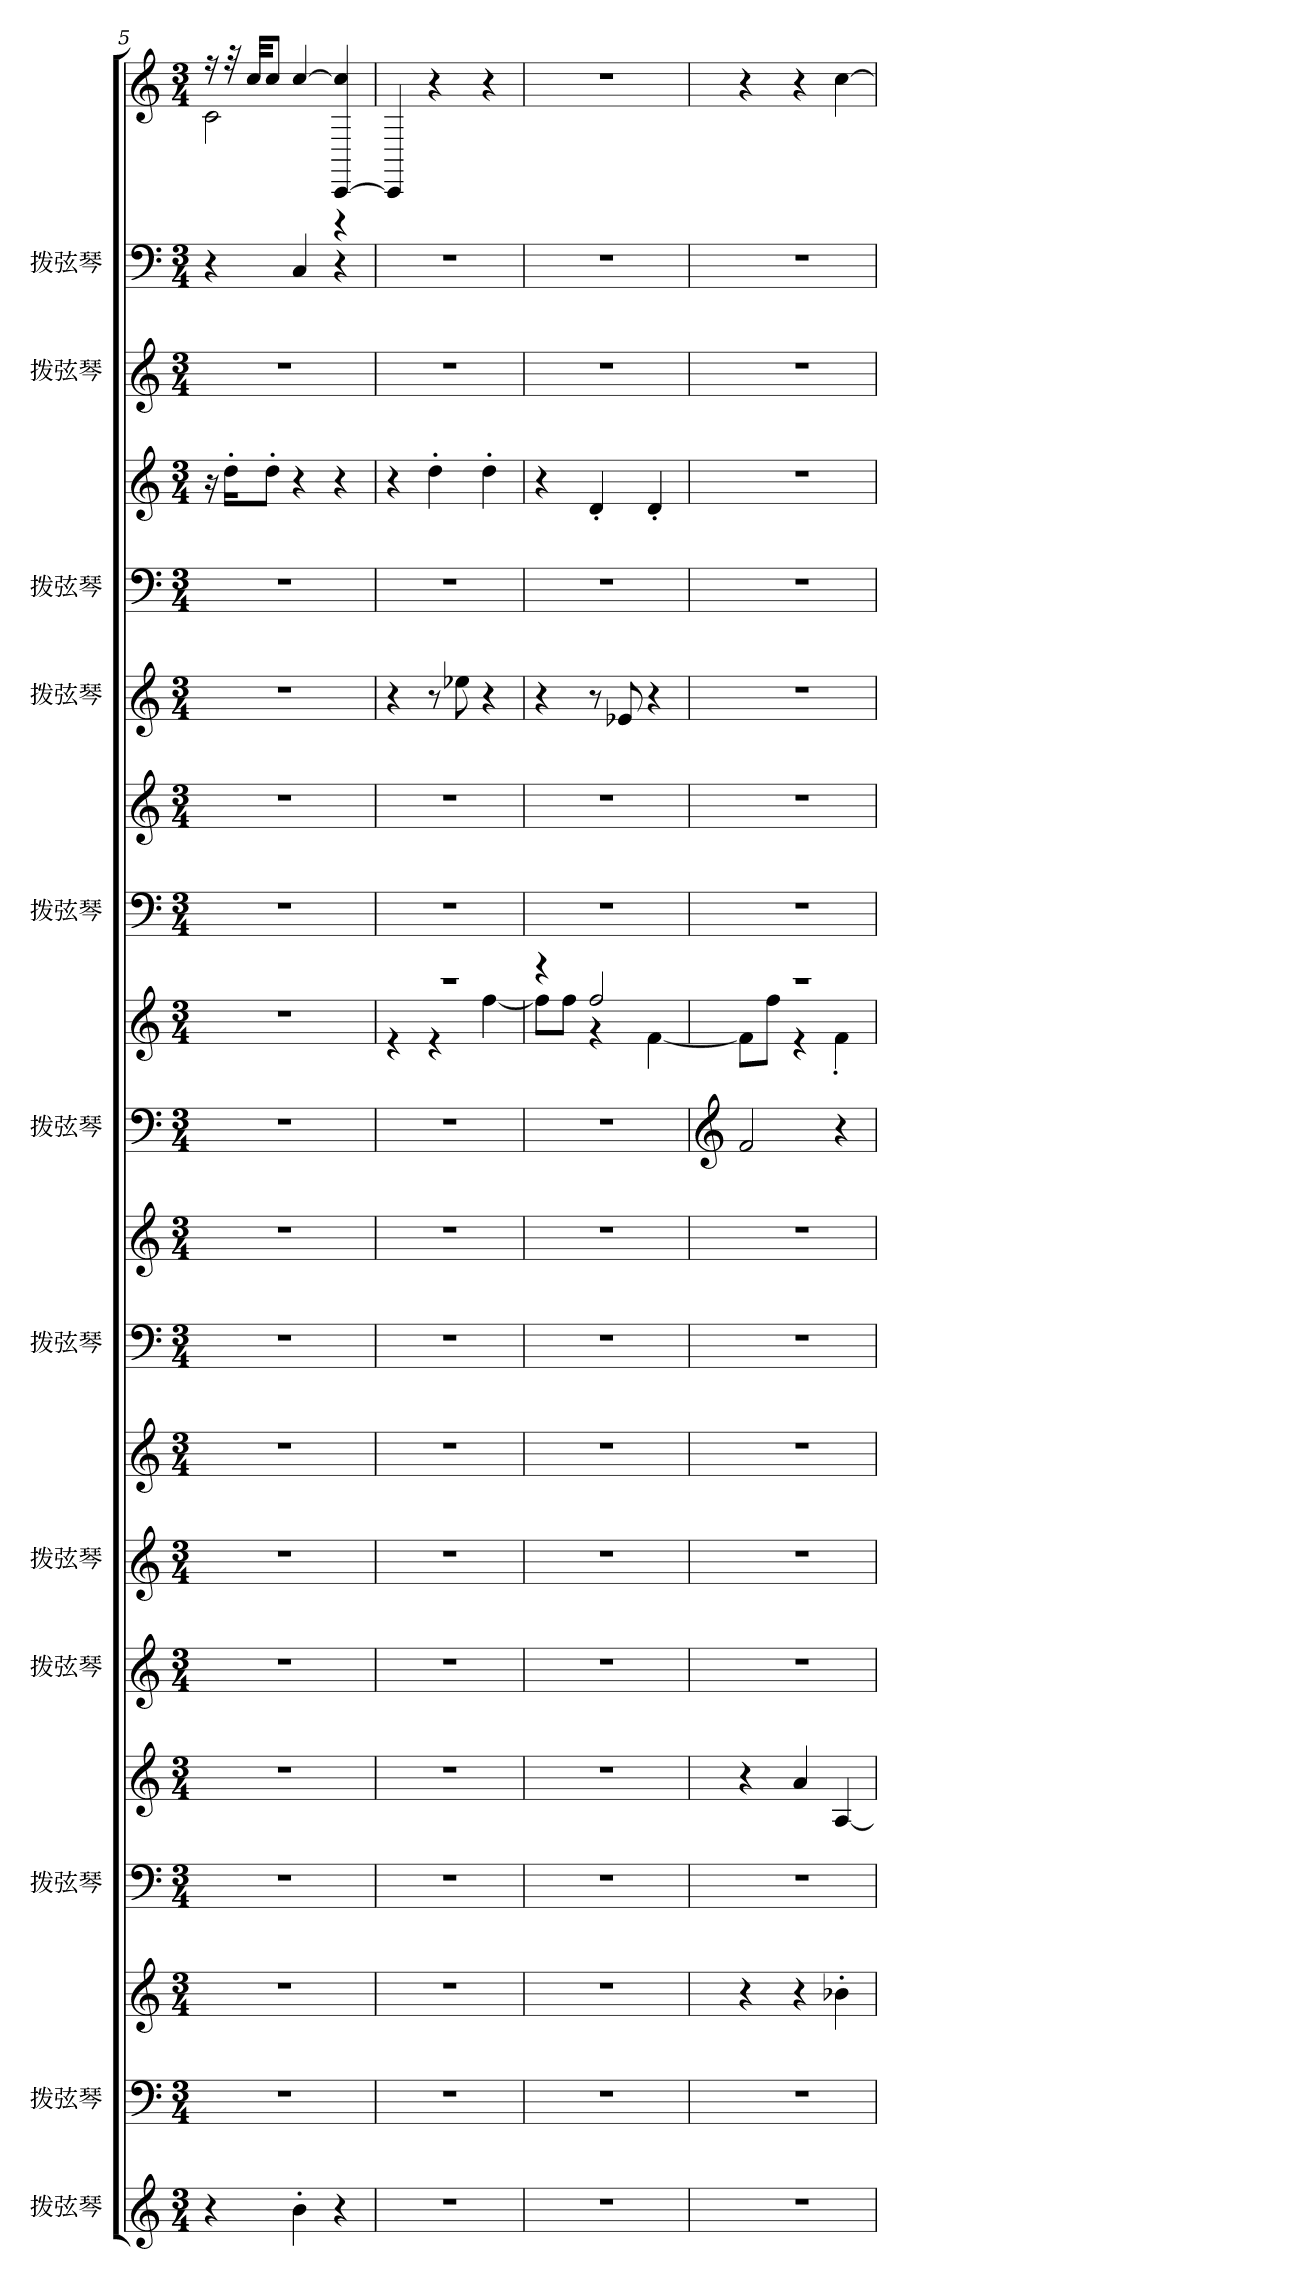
**kern	**kern	**kern	**kern	**kern	**kern	**kern	**kern	**kern	**kern	**kern	**kern	**kern	**kern	**kern	**kern	**kern	**kern	**kern	**kern
*part12	*part11	*part11	*part10	*part10	*part9	*part8	*part8	*part7	*part7	*part6	*part6	*part5	*part5	*part4	*part3	*part3	*part2	*part1	*part1
*staff20	*staff19	*staff18	*staff17	*staff16	*staff15	*staff14	*staff13	*staff12	*staff11	*staff10	*staff9	*staff8	*staff7	*staff6	*staff5	*staff4	*staff3	*staff2	*staff1
*I"拨弦琴	*I"拨弦琴	*	*I"拨弦琴	*	*I"拨弦琴	*I"拨弦琴	*	*I"拨弦琴	*	*I"拨弦琴	*	*I"拨弦琴	*	*I"拨弦琴	*I"拨弦琴	*	*I"拨弦琴	*I"拨弦琴	*
*clefG2	*clefF4	*clefG2	*clefF4	*clefG2	*clefG2	*clefG2	*clefG2	*clefF4	*clefG2	*clefF4	*clefG2	*clefF4	*clefG2	*clefG2	*clefF4	*clefG2	*clefG2	*clefF4	*clefG2
*k[]	*k[]	*k[]	*k[]	*k[]	*k[]	*k[]	*k[]	*k[]	*k[]	*k[]	*k[]	*k[]	*k[]	*k[]	*k[]	*k[]	*k[]	*k[]	*k[]
*M3/4	*M3/4	*M3/4	*M3/4	*M3/4	*M3/4	*M3/4	*M3/4	*M3/4	*M3/4	*M3/4	*M3/4	*M3/4	*M3/4	*M3/4	*M3/4	*M3/4	*M3/4	*M3/4	*M3/4
=5	=5	=5	=5	=5	=5	=5	=5	=5	=5	=5	=5	=5	=5	=5	=5	=5	=5	=5	=5
*	*	*	*	*	*	*	*	*	*	*	*	*	*	*	*	*	*	*	*^
4r	2.r	2.r	2.r	2.r	2.r	2.r	2.r	2.r	2.r	2.r	2.r	2.r	2.r	2.r	2.r	16r	2.r	4r	16r	2c\
.	.	.	.	.	.	.	.	.	.	.	.	.	.	.	.	16dd'\KL	.	.	32r	.
.	.	.	.	.	.	.	.	.	.	.	.	.	.	.	.	.	.	.	32cc/KKL	.
.	.	.	.	.	.	.	.	.	.	.	.	.	.	.	.	8dd'\J	.	.	8cc/J	.
4b'\	.	.	.	.	.	.	.	.	.	.	.	.	.	.	.	4r	.	4C/	[4cc/	.
4r	.	.	.	.	.	.	.	.	.	.	.	.	.	.	.	4r	.	4r	[4CC/ 4cc/]	4r
*	*	*	*	*	*	*	*	*	*	*	*	*	*	*	*	*	*	*	*v	*v
=6	=6	=6	=6	=6	=6	=6	=6	=6	=6	=6	=6	=6	=6	=6	=6	=6	=6	=6	=6
*	*	*	*	*	*	*	*	*	*	*	*^	*	*	*	*	*	*	*	*
2.r	2.r	2.r	2.r	2.r	2.r	2.r	2.r	2.r	2.r	2.r	2.r	4r	2.r	2.r	4r	2.r	4r	2.r	2.r	4CC/]
.	.	.	.	.	.	.	.	.	.	.	.	4r	.	.	8r	.	4dd'\	.	.	4r
.	.	.	.	.	.	.	.	.	.	.	.	.	.	.	8ee-X\	.	.	.	.	.
.	.	.	.	.	.	.	.	.	.	.	.	[4ff\	.	.	4r	.	4dd'\	.	.	4r
!!LO:PB:g=z
=7	=7	=7	=7	=7	=7	=7	=7	=7	=7	=7	=7	=7	=7	=7	=7	=7	=7	=7	=7	=7
2.r	2.r	2.r	2.r	2.r	2.r	2.r	2.r	2.r	2.r	2.r	4r	8ff\L]	2.r	2.r	4r	2.r	4r	2.r	2.r	2.r
.	.	.	.	.	.	.	.	.	.	.	.	8ff\J	.	.	.	.	.	.	.	.
.	.	.	.	.	.	.	.	.	.	.	2ff/	4r	.	.	8r	.	4d'/	.	.	.
.	.	.	.	.	.	.	.	.	.	.	.	.	.	.	8e-X/	.	.	.	.	.
.	.	.	.	.	.	.	.	.	.	.	.	[4f\	.	.	4r	.	4d'/	.	.	.
=8	=8	=8	=8	=8	=8	=8	=8	=8	=8	=8	=8	=8	=8	=8	=8	=8	=8	=8	=8	=8
*	*	*	*	*	*	*	*	*	*	*clefG2	*	*	*	*	*	*	*	*	*	*
2.r	2.r	4r	2.r	4r	2.r	2.r	2.r	2.r	2.r	2f/	2.r	8f\L]	2.r	2.r	2.r	2.r	2.r	2.r	2.r	4r
.	.	.	.	.	.	.	.	.	.	.	.	8ff\J	.	.	.	.	.	.	.	.
.	.	4r	.	4a/	.	.	.	.	.	.	.	4r	.	.	.	.	.	.	.	4r
.	.	4b-X'\	.	[4A/	.	.	.	.	.	4r	.	4f'\	.	.	.	.	.	.	.	[4cc\
*	*	*	*	*	*	*	*	*	*	*	*v	*v	*	*	*	*	*	*	*	*
=	=	=	=	=	=	=	=	=	=	=	=	=	=	=	=	=	=	=	=
*-	*-	*-	*-	*-	*-	*-	*-	*-	*-	*-	*-	*-	*-	*-	*-	*-	*-	*-	*-
